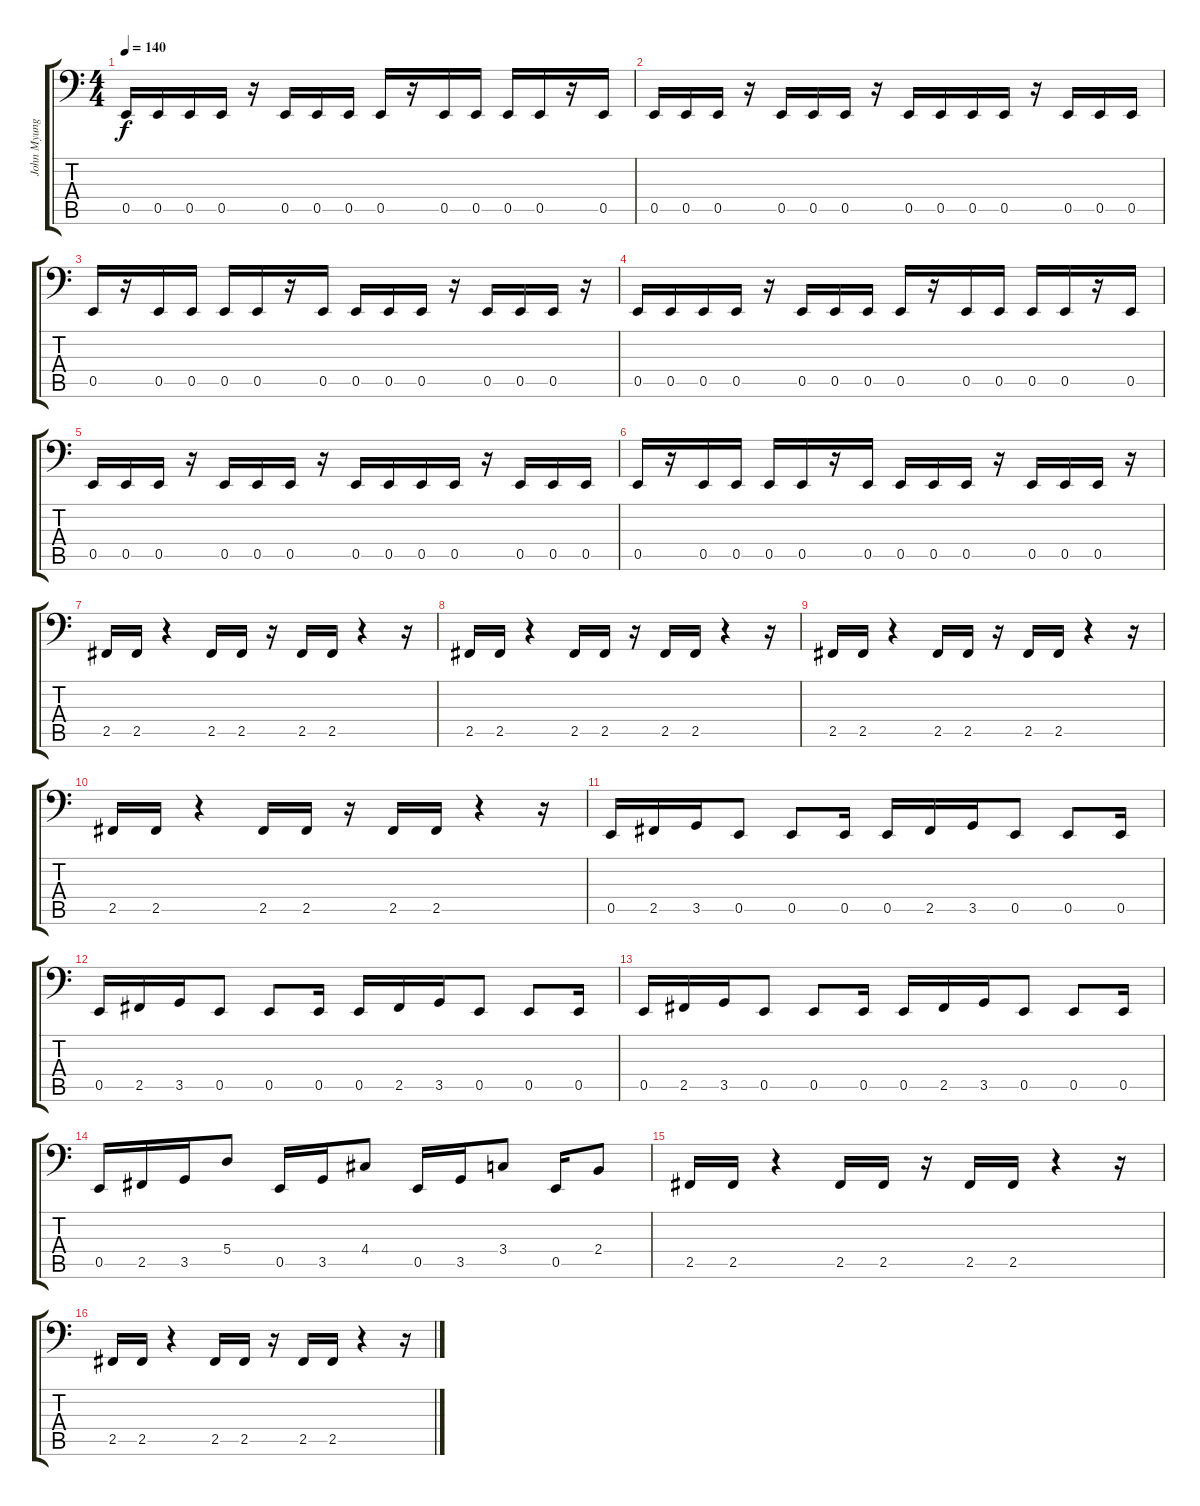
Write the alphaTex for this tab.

\track ("John Myung - 6 Strings Bass" "John Myung") {instrument electricbassfinger}
\staff {score tabs}
\tuning (C3 G2 D2 A1 E1 B0) {hide}
\ts (4 4)
\tempo 140
\clef f4
\ks c
0.5.16{dy f} 0.5.16 0.5.16 0.5.16 r.16 0.5.16 0.5.16 0.5.16 0.5.16 r.16 0.5.16 0.5.16 0.5.16 0.5.16 r.16 0.5.16 |
0.5.16 0.5.16 0.5.16 r.16 0.5.16 0.5.16 0.5.16 r.16 0.5.16 0.5.16 0.5.16 0.5.16 r.16 0.5.16 0.5.16 0.5.16 |
0.5.16 r.16 0.5.16 0.5.16 0.5.16 0.5.16 r.16 0.5.16 0.5.16 0.5.16 0.5.16 r.16 0.5.16 0.5.16 0.5.16 r.16 |
0.5.16 0.5.16 0.5.16 0.5.16 r.16 0.5.16 0.5.16 0.5.16 0.5.16 r.16 0.5.16 0.5.16 0.5.16 0.5.16 r.16 0.5.16 |
0.5.16 0.5.16 0.5.16 r.16 0.5.16 0.5.16 0.5.16 r.16 0.5.16 0.5.16 0.5.16 0.5.16 r.16 0.5.16 0.5.16 0.5.16 |
0.5.16 r.16 0.5.16 0.5.16 0.5.16 0.5.16 r.16 0.5.16 0.5.16 0.5.16 0.5.16 r.16 0.5.16 0.5.16 0.5.16 r.16 |
2.5.16 2.5.16 r.4 2.5.16 2.5.16 r.16 2.5.16 2.5.16 r.4 r.16 |
2.5.16 2.5.16 r.4 2.5.16 2.5.16 r.16 2.5.16 2.5.16 r.4 r.16 |
2.5.16 2.5.16 r.4 2.5.16 2.5.16 r.16 2.5.16 2.5.16 r.4 r.16 |
2.5.16 2.5.16 r.4 2.5.16 2.5.16 r.16 2.5.16 2.5.16 r.4 r.16 |
0.5.16 2.5.16 3.5.16 0.5.8 0.5.8 0.5.16 0.5.16 2.5.16 3.5.16 0.5.8 0.5.8 0.5.16 |
0.5.16 2.5.16 3.5.16 0.5.8 0.5.8 0.5.16 0.5.16 2.5.16 3.5.16 0.5.8 0.5.8 0.5.16 |
0.5.16 2.5.16 3.5.16 0.5.8 0.5.8 0.5.16 0.5.16 2.5.16 3.5.16 0.5.8 0.5.8 0.5.16 |
0.5.16 2.5.16 3.5.16 5.4.8 0.5.16 3.5.16 4.4.8 0.5.16 3.5.16 3.4.8 0.5.16 2.4.8 |
2.5.16 2.5.16 r.4 2.5.16 2.5.16 r.16 2.5.16 2.5.16 r.4 r.16 |
2.5.16 2.5.16 r.4 2.5.16 2.5.16 r.16 2.5.16 2.5.16 r.4 r.16
